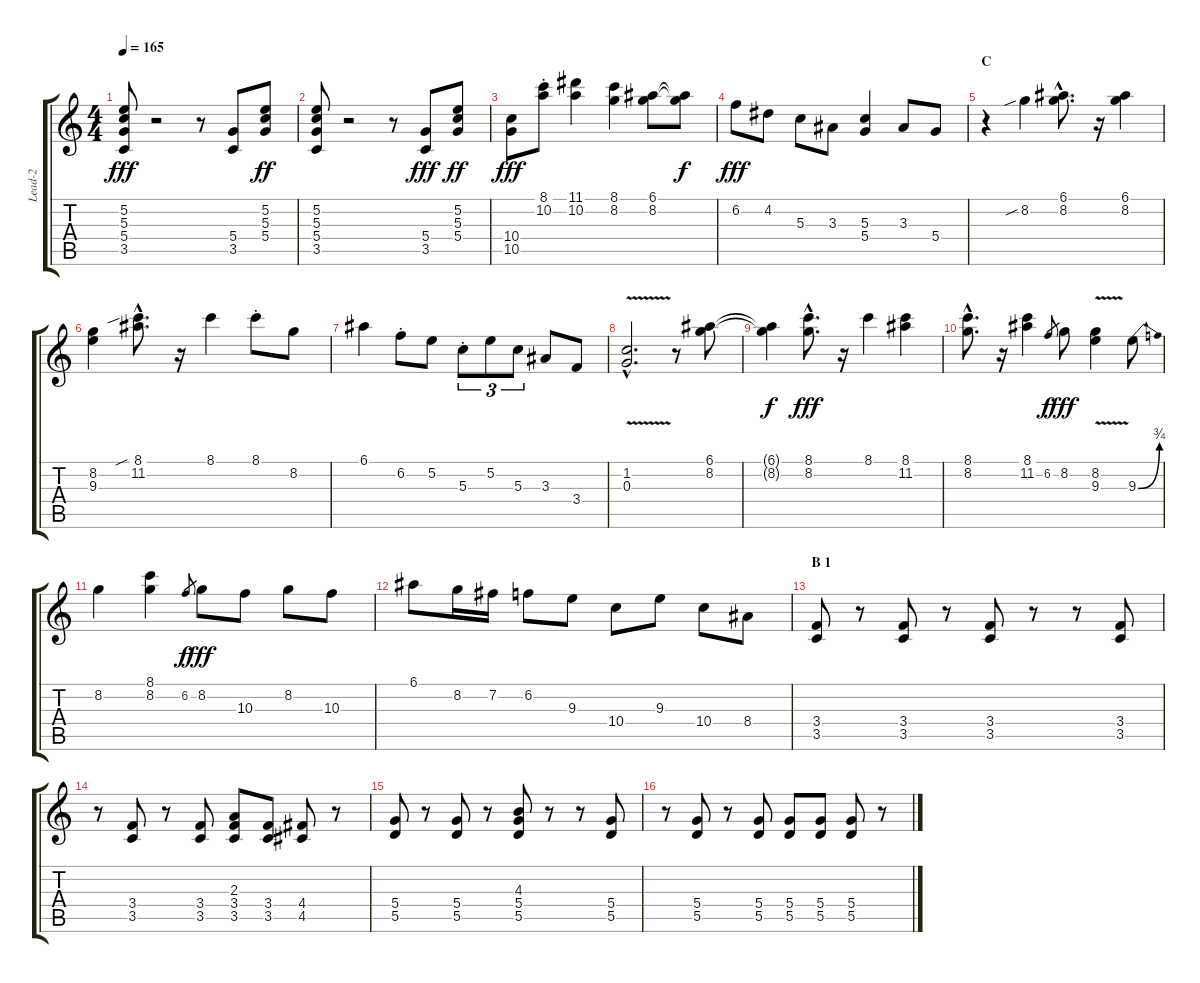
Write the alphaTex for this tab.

\track ("Lead-2" "Lead-2") {instrument acousticguitarnylon}
\staff {score tabs}
\tuning (E4 B3 G3 D3 A2 E2) {hide}
\ts (4 4)
\tempo 165
\clef g2
\ks c
(5.2 5.3 5.4 3.5).8{dy fff} r.2 r.8 (5.4 3.5).8 (5.2 5.3 5.4).8{dy ff} |
(5.2 5.3 5.4 3.5).8 r.2 r.8 (5.4 3.5).8{dy fff} (5.2 5.3 5.4).8{dy ff} |
(10.4 10.5).8{dy fff} (8.1{st} 10.2{st}).8{instrument acousticguitarsteel} (11.1 10.2).4 (8.1 8.2).4 (6.1 8.2).8 (6.1{t} 8.2{t}).8{dy f} |
6.2.8{dy fff} 4.2.8 5.3.8 3.3.8 (5.3 5.4).4 3.3.8 5.4.8 |
\section ("" "C")
r.4 8.2{sib}.4 (6.1{hac} 8.2{hac}).8{d} r.16 (6.1 8.2).4 |
(8.2 9.3).4 (8.1{sib hac} 11.2{hac}).8{d} r.16 8.1.4 8.1{st}.8 8.2.8 |
6.1.4 6.2{st}.8 5.2.8 5.3{st}.8{tu (3 2)} 5.2.8{tu (3 2)} 5.3.8{tu (3 2)} 3.3.8 3.4.8 |
(1.2{hac} 0.3{v hac}).2{d} r.8 (6.1 8.2).8 |
(6.1{t} 8.2{t}).4{dy f} (8.1{hac} 8.2{hac}).8{d dy fff} r.16 8.1.4 (8.1 11.2).4 |
(8.1{hac} 8.2{hac}).8{d} r.16 (8.1 11.2).4 6.2.8{gr dy f} 8.2.8{dy fff} (8.2{v} 9.3).4 9.3{be (bend 0 0 60 3)}.8 |
8.2.4 (8.1 8.2).4 6.2.8{gr dy f} 8.2.8{dy fff} 10.3.8 8.2.8 10.3.8 |
6.1.8 8.2.16 7.2.16 6.2.8 9.3.8 10.4.8 9.3.8 10.4.8 8.4.8 |
\section ("" "B 1")
(3.4 3.5).8{volume 13 instrument acousticguitarsteel} r.8 (3.4 3.5).8 r.8 (3.4 3.5).8 r.8 r.8 (3.4 3.5).8 |
r.8 (3.4 3.5).8 r.8 (3.4 3.5).8 (2.3 3.4 3.5).8 (3.4 3.5).8 (4.4 4.5).8 r.8 |
(5.4 5.5).8 r.8 (5.4 5.5).8 r.8 (4.3 5.4 5.5).8 r.8 r.8 (5.4 5.5).8 |
r.8 (5.4 5.5).8 r.8 (5.4 5.5).8 (5.4 5.5).8 (5.4 5.5).8 (5.4 5.5).8 r.8
